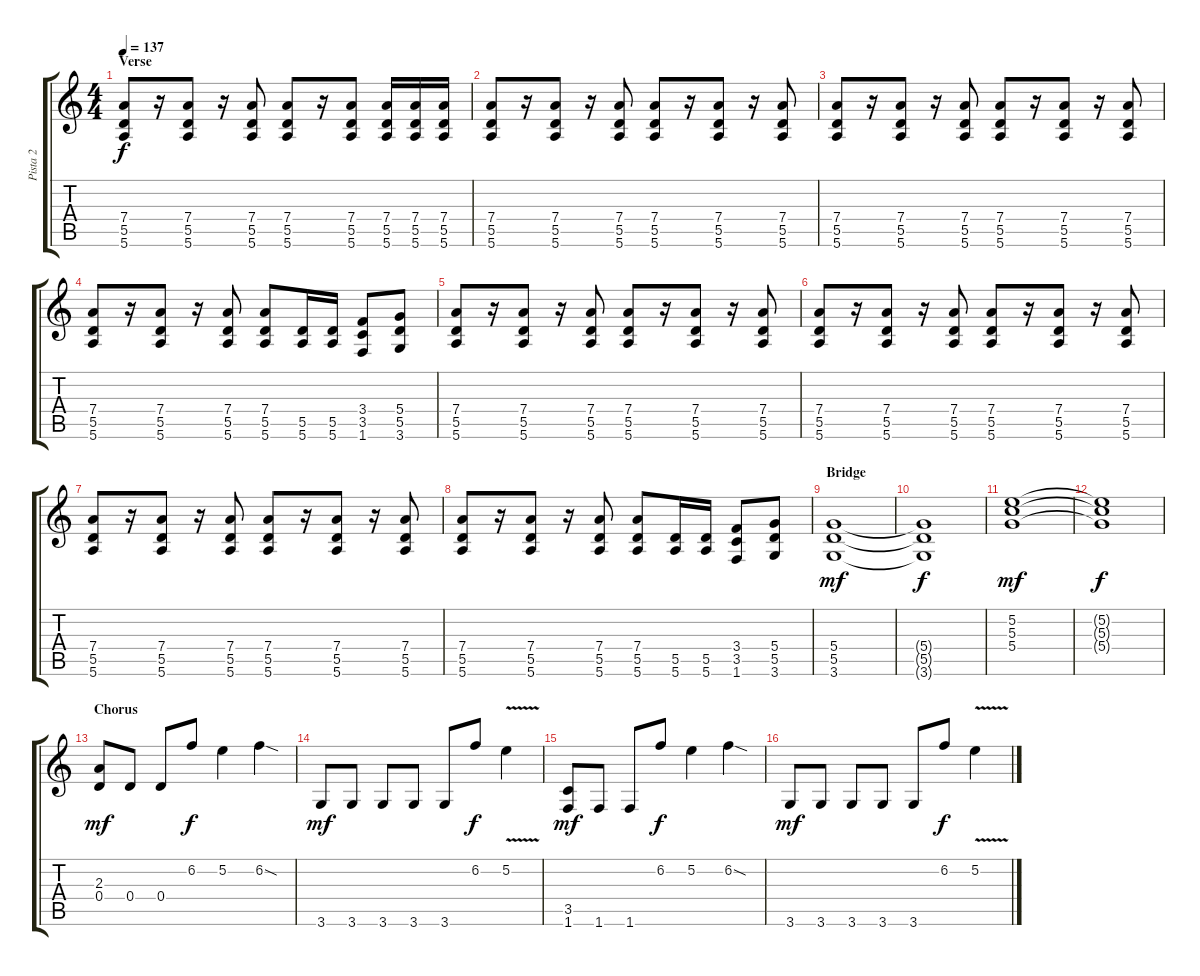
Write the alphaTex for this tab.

\track ("Pista 2" "Pista 2") {instrument distortionguitar}
\staff {score tabs}
\tuning (E4 B3 G3 D3 A2 E2) {hide}
\ts (4 4)
\section ("" "Verse")
\tempo 137
\clef g2
\ks c
(7.4 5.5 5.6).8{dy f} r.16 (7.4 5.5 5.6).8 r.16 (7.4 5.5 5.6).8 (7.4 5.5 5.6).8 r.16 (7.4 5.5 5.6).8 (7.4 5.5 5.6).16 (7.4 5.5 5.6).16 (7.4 5.5 5.6).16 |
(7.4 5.5 5.6).8 r.16 (7.4 5.5 5.6).8 r.16 (7.4 5.5 5.6).8 (7.4 5.5 5.6).8 r.16 (7.4 5.5 5.6).8 r.16 (7.4 5.5 5.6).8 |
(7.4 5.5 5.6).8 r.16 (7.4 5.5 5.6).8 r.16 (7.4 5.5 5.6).8 (7.4 5.5 5.6).8 r.16 (7.4 5.5 5.6).8 r.16 (7.4 5.5 5.6).8 |
(7.4 5.5 5.6).8 r.16 (7.4 5.5 5.6).8 r.16 (7.4 5.5 5.6).8 (7.4 5.5 5.6).8 (5.5 5.6).16 (5.5 5.6).16 (3.4 3.5 1.6).8 (5.4 5.5 3.6).8 |
(7.4 5.5 5.6).8 r.16 (7.4 5.5 5.6).8 r.16 (7.4 5.5 5.6).8 (7.4 5.5 5.6).8 r.16 (7.4 5.5 5.6).8 r.16 (7.4 5.5 5.6).8 |
(7.4 5.5 5.6).8 r.16 (7.4 5.5 5.6).8 r.16 (7.4 5.5 5.6).8 (7.4 5.5 5.6).8 r.16 (7.4 5.5 5.6).8 r.16 (7.4 5.5 5.6).8 |
(7.4 5.5 5.6).8 r.16 (7.4 5.5 5.6).8 r.16 (7.4 5.5 5.6).8 (7.4 5.5 5.6).8 r.16 (7.4 5.5 5.6).8 r.16 (7.4 5.5 5.6).8 |
(7.4 5.5 5.6).8 r.16 (7.4 5.5 5.6).8 r.16 (7.4 5.5 5.6).8 (7.4 5.5 5.6).8 (5.5 5.6).16 (5.5 5.6).16 (3.4 3.5 1.6).8 (5.4 5.5 3.6).8 |
\section ("" "Bridge")
(5.4 5.5 3.6).1{dy mf} |
(5.4{t} 5.5{t} 3.6{t}).1{dy f} |
(5.2 5.3 5.4).1{dy mf} |
(5.2{t} 5.3{t} 5.4{t}).1{dy f} |
\section ("" "Chorus")
(2.3 0.4).8{dy mf} 0.4.8 0.4.8 6.2.8{dy f} 5.2.4 6.2{sod}.4 |
3.6.8{dy mf} 3.6.8 3.6.8 3.6.8 3.6.8 6.2.8{dy f} 5.2{v}.4 |
(3.5 1.6).8{dy mf} 1.6.8 1.6.8 6.2.8{dy f} 5.2.4 6.2{sod}.4 |
3.6.8{dy mf} 3.6.8 3.6.8 3.6.8 3.6.8 6.2.8{dy f} 5.2{v}.4
